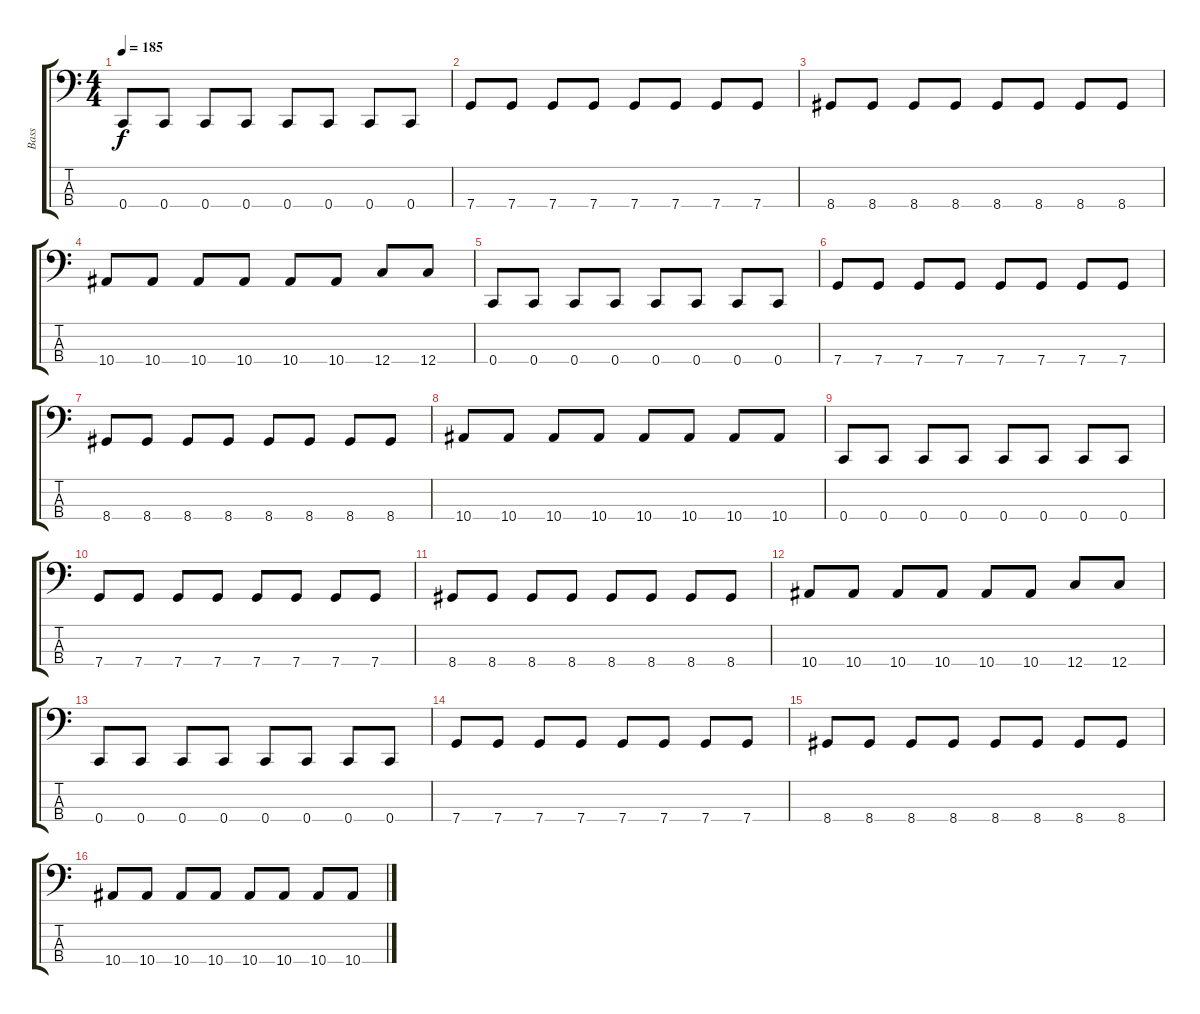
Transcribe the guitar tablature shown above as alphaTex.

\track ("Bass" "Bass") {instrument electricbasspick}
\staff {score tabs}
\tuning (F2 C2 G1 C1) {hide}
\ts (4 4)
\tempo 185
\clef f4
\ks c
0.4.8{dy f} 0.4.8 0.4.8 0.4.8 0.4.8 0.4.8 0.4.8 0.4.8 |
7.4.8 7.4.8 7.4.8 7.4.8 7.4.8 7.4.8 7.4.8 7.4.8 |
8.4.8 8.4.8 8.4.8 8.4.8 8.4.8 8.4.8 8.4.8 8.4.8 |
10.4.8 10.4.8 10.4.8 10.4.8 10.4.8 10.4.8 12.4.8 12.4.8 |
0.4.8 0.4.8 0.4.8 0.4.8 0.4.8 0.4.8 0.4.8 0.4.8 |
7.4.8 7.4.8 7.4.8 7.4.8 7.4.8 7.4.8 7.4.8 7.4.8 |
8.4.8 8.4.8 8.4.8 8.4.8 8.4.8 8.4.8 8.4.8 8.4.8 |
10.4.8 10.4.8 10.4.8 10.4.8 10.4.8 10.4.8 10.4.8 10.4.8 |
0.4.8 0.4.8 0.4.8 0.4.8 0.4.8 0.4.8 0.4.8 0.4.8 |
7.4.8 7.4.8 7.4.8 7.4.8 7.4.8 7.4.8 7.4.8 7.4.8 |
8.4.8 8.4.8 8.4.8 8.4.8 8.4.8 8.4.8 8.4.8 8.4.8 |
10.4.8 10.4.8 10.4.8 10.4.8 10.4.8 10.4.8 12.4.8 12.4.8 |
0.4.8 0.4.8 0.4.8 0.4.8 0.4.8 0.4.8 0.4.8 0.4.8 |
7.4.8 7.4.8 7.4.8 7.4.8 7.4.8 7.4.8 7.4.8 7.4.8 |
8.4.8 8.4.8 8.4.8 8.4.8 8.4.8 8.4.8 8.4.8 8.4.8 |
10.4.8 10.4.8 10.4.8 10.4.8 10.4.8 10.4.8 10.4.8 10.4.8
